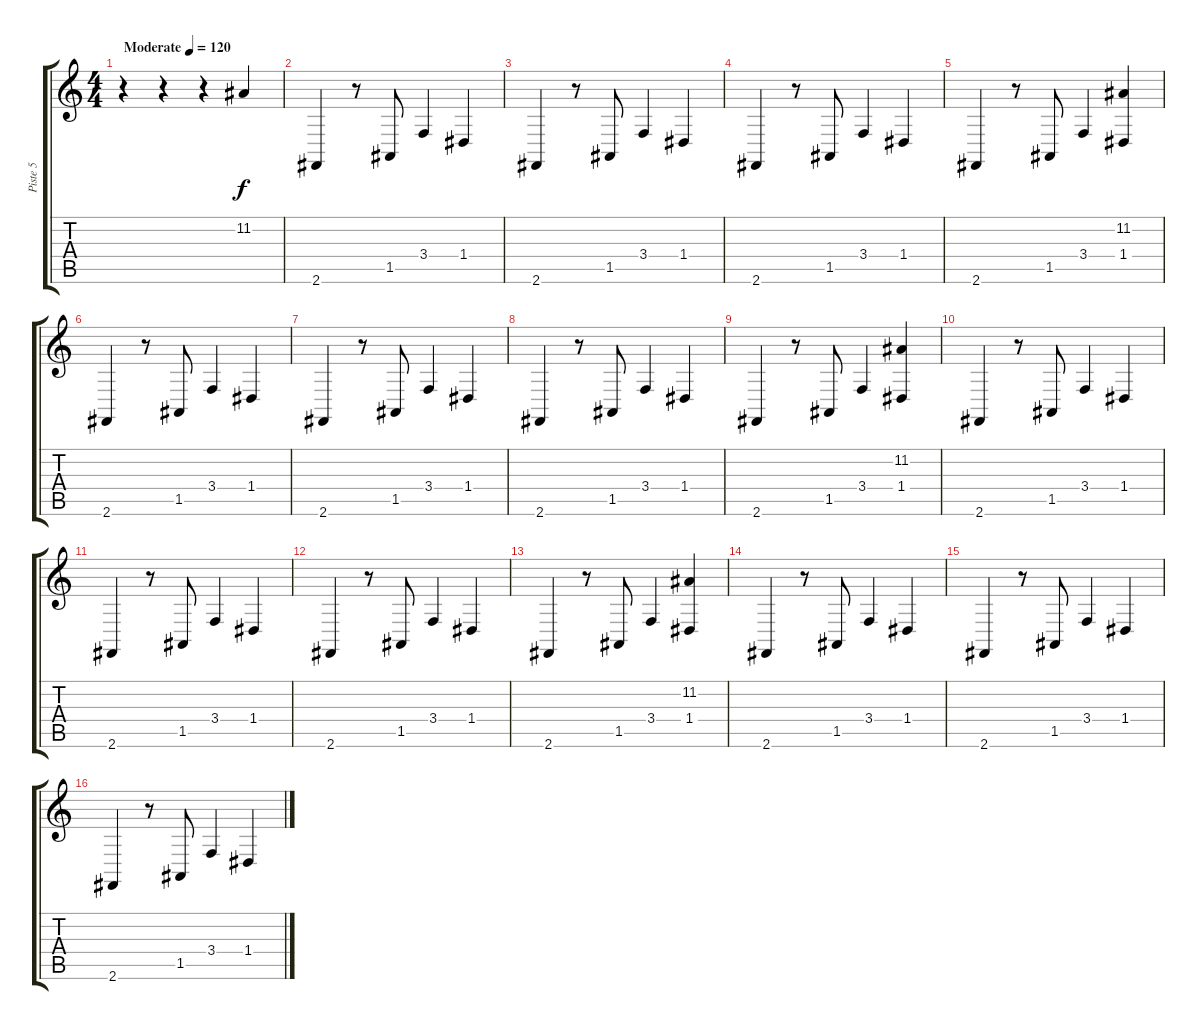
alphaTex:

\track ("Piste 5" "Piste 5") {instrument sopranosax}
\staff {score tabs}
\tuning (E4 B3 G3 D3 A2 E2) {hide}
\ts (4 4)
\tempo (120 "Moderate")
\clef g2
\ks c
r.4{dy f instrument sopranosax} r.4 r.4 11.2.4 |
2.6.4 r.8 1.5.8 3.4.4 1.4.4 |
2.6.4 r.8 1.5.8 3.4.4 1.4.4 |
2.6.4 r.8 1.5.8 3.4.4 1.4.4 |
2.6.4 r.8 1.5.8 3.4.4 (11.2 1.4).4 |
2.6.4 r.8 1.5.8 3.4.4 1.4.4 |
2.6.4 r.8 1.5.8 3.4.4 1.4.4 |
2.6.4 r.8 1.5.8 3.4.4 1.4.4 |
2.6.4 r.8 1.5.8 3.4.4 (11.2 1.4).4 |
2.6.4 r.8 1.5.8 3.4.4 1.4.4 |
2.6.4 r.8 1.5.8 3.4.4 1.4.4 |
2.6.4 r.8 1.5.8 3.4.4 1.4.4 |
2.6.4 r.8 1.5.8 3.4.4 (11.2 1.4).4 |
2.6.4 r.8 1.5.8 3.4.4 1.4.4 |
2.6.4 r.8 1.5.8 3.4.4 1.4.4 |
2.6.4 r.8 1.5.8 3.4.4 1.4.4
